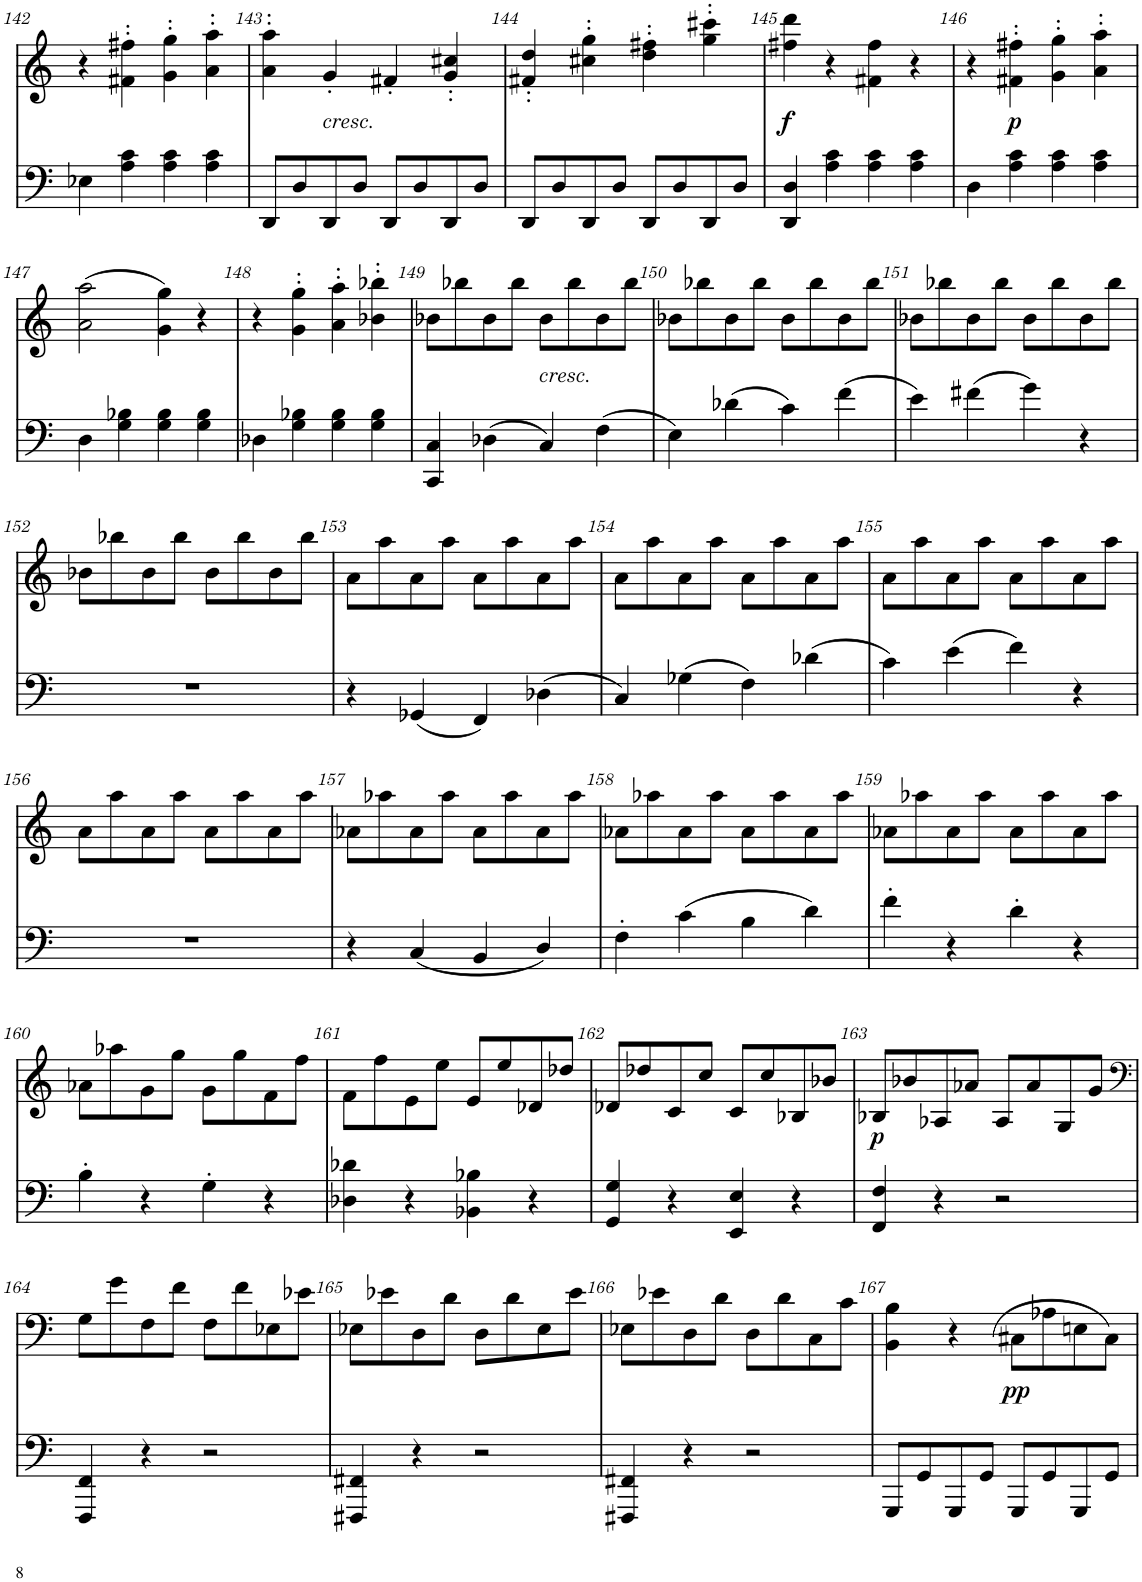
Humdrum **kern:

**kern	**kern	**text	**dynam
*part2	*part1	*part1	*part1
*staff2	*staff1	*staff1	*staff1
*I"piano	*I"piano	*	*
*I'Pno	*I'Pno	*	*
!!LO:PB:g=z
*clefF4	*clefG2	*	*
*k[]	*k[]	*	*
*M2/2	*M2/2	*	*
*met(c|)	*met(c|)	*	*
=142	=142	=142	=142
4E-X\	4r	.	.
4A\ 4c\	4f#X\' 4ff#X\'	.	.
4A\ 4c\	4g\' 4gg\'	.	.
4A\ 4c\	4a\' 4aa\'	.	.
=143	=143	=143	=143
8DD/L	4a\' 4aa\'	.	.
8D/	.	.	.
!	!LO:TX:b:i:t=cresc.	!	!
8DD/	4g'/	.	.
8D/J	.	.	.
8DD/L	4f#X'/	.	.
8D/	.	.	.
8DD/	4g/' 4cc#X/'	.	.
8D/J	.	.	.
=144	=144	=144	=144
8DD/L	4f#X/' 4dd/'	.	.
8D/	.	.	.
8DD/	4cc#X\' 4gg\'	.	.
8D/J	.	.	.
8DD/L	4dd\' 4ff#X\'	.	.
8D/	.	.	.
8DD/	4gg\' 4ccc#X\'	.	.
8D/J	.	.	.
=145	=145	=145	=145
!	!	!LO:LY:b	!LO:DY:b
4DD/ 4D/	4ff#X\ 4ddd\	f	f
4A\ 4c\	4r	.	.
4A\ 4c\	4f#X\ 4ff#\	.	.
4A\ 4c\	4r	.	.
=146	=146	=146	=146
4D\	4r	.	.
!	!	!LO:LY:b	!LO:DY:b
4A\ 4c\	4f#X\' 4ff#X\'	p	p
4A\ 4c\	4g\' 4gg\'	.	.
4A\ 4c\	4a\' 4aa\'	.	.
!!LO:LB:g=z
=147	=147	=147	=147
4D\	(2a\ 2aa\	.	.
4G\ 4B-X\	.	.	.
4G\ 4B-\	4g\ 4gg\)	.	.
4G\ 4B-\	4r	.	.
=148	=148	=148	=148
4D-X\	4r	.	.
4G\ 4B-X\	4g\' 4gg\'	.	.
4G\ 4B-\	4a\' 4aa\'	.	.
4G\ 4B-\	4b-X\' 4bb-X\'	.	.
=149	=149	=149	=149
4CC/ 4C/	8b-X\L	.	.
.	8bb-X\	.	.
(4D-X\	8b-\	.	.
.	8bb-\J	.	.
!	!LO:TX:b:i:t=cresc.	!	!
4C/)	8b-\L	.	.
.	8bb-\	.	.
(4F\	8b-\	.	.
.	8bb-\J	.	.
=150	=150	=150	=150
4E\)	8b-X\L	.	.
.	8bb-X\	.	.
(4d-X\	8b-\	.	.
.	8bb-\J	.	.
4c\)	8b-\L	.	.
.	8bb-\	.	.
(4f\	8b-\	.	.
.	8bb-\J	.	.
=151	=151	=151	=151
4e\)	8b-X\L	.	.
.	8bb-X\	.	.
(4f#X\	8b-\	.	.
.	8bb-\J	.	.
4g\)	8b-\L	.	.
.	8bb-\	.	.
4r	8b-\	.	.
.	8bb-\J	.	.
!!LO:LB:g=z
=152	=152	=152	=152
1r	8b-X\L	.	.
.	8bb-X\	.	.
.	8b-\	.	.
.	8bb-\J	.	.
.	8b-\L	.	.
.	8bb-\	.	.
.	8b-\	.	.
.	8bb-\J	.	.
=153	=153	=153	=153
4r	8a\L	.	.
.	8aa\	.	.
(4GG-X/	8a\	.	.
.	8aa\J	.	.
4FF/)	8a\L	.	.
.	8aa\	.	.
(4D-X\	8a\	.	.
.	8aa\J	.	.
=154	=154	=154	=154
4C/)	8a\L	.	.
.	8aa\	.	.
(4G-X\	8a\	.	.
.	8aa\J	.	.
4F\)	8a\L	.	.
.	8aa\	.	.
(4d-X\	8a\	.	.
.	8aa\J	.	.
=155	=155	=155	=155
4c\)	8a\L	.	.
.	8aa\	.	.
(4e\	8a\	.	.
.	8aa\J	.	.
4f\)	8a\L	.	.
.	8aa\	.	.
4r	8a\	.	.
.	8aa\J	.	.
!!LO:LB:g=z
=156	=156	=156	=156
1r	8a\L	.	.
.	8aa\	.	.
.	8a\	.	.
.	8aa\J	.	.
.	8a\L	.	.
.	8aa\	.	.
.	8a\	.	.
.	8aa\J	.	.
=157	=157	=157	=157
4r	8a-X\L	.	.
.	8aa-X\	.	.
(4C/	8a-\	.	.
.	8aa-\J	.	.
4BB/	8a-\L	.	.
.	8aa-\	.	.
4D/)	8a-\	.	.
.	8aa-\J	.	.
=158	=158	=158	=158
4F'\	8a-X\L	.	.
.	8aa-X\	.	.
(4c\	8a-\	.	.
.	8aa-\J	.	.
4B\	8a-\L	.	.
.	8aa-\	.	.
4d\)	8a-\	.	.
.	8aa-\J	.	.
=159	=159	=159	=159
4f'\	8a-X\L	.	.
.	8aa-X\	.	.
4r	8a-\	.	.
.	8aa-\J	.	.
4d'\	8a-\L	.	.
.	8aa-\	.	.
4r	8a-\	.	.
.	8aa-\J	.	.
!!LO:LB:g=z
=160	=160	=160	=160
4B'\	8a-X\L	.	.
.	8aa-X\	.	.
4r	8g\	.	.
.	8gg\J	.	.
4G'\	8g\L	.	.
.	8gg\	.	.
4r	8f\	.	.
.	8ff\J	.	.
=161	=161	=161	=161
4D-X\ 4d-X\	8f\L	.	.
.	8ff\	.	.
4r	8e\	.	.
.	8ee\J	.	.
4BB-X\ 4B-X\	8e/L	.	.
.	8ee/	.	.
4r	8d-X/	.	.
.	8dd-X/J	.	.
=162	=162	=162	=162
4GG/ 4G/	8d-X/L	.	.
.	8dd-X/	.	.
4r	8c/	.	.
.	8cc/J	.	.
4EE/ 4E/	8c/L	.	.
.	8cc/	.	.
4r	8B-X/	.	.
.	8b-X/J	.	.
=163	=163	=163	=163
!	!	!LO:LY:b	!LO:DY:b
4FF/ 4F/	8B-X/L	p	p
.	8b-X/	.	.
4r	8A-X/	.	.
.	8a-X/J	.	.
2r	8A-/L	.	.
.	8a-/	.	.
.	8G/	.	.
.	8g/J	.	.
!!LO:LB:g=z
=164	=164	=164	=164
*	*clefF4	*	*
4FFF/ 4FF/	8G\L	.	.
.	8g\	.	.
4r	8F\	.	.
.	8f\J	.	.
2r	8F\L	.	.
.	8f\	.	.
.	8E-X\	.	.
.	8e-X\J	.	.
=165	=165	=165	=165
4FFF#X/ 4FF#X/	8E-X\L	.	.
.	8e-X\	.	.
4r	8D\	.	.
.	8d\J	.	.
2r	8D\L	.	.
.	8d\	.	.
.	8E-\	.	.
.	8e-\J	.	.
=166	=166	=166	=166
4FFF#X/ 4FF#X/	8E-X\L	.	.
.	8e-X\	.	.
4r	8D\	.	.
.	8d\J	.	.
2r	8D\L	.	.
.	8d\	.	.
.	8C\	.	.
.	8c\J	.	.
=167	=167	=167	=167
8GGG/L	4BB\ 4B\	.	.
8GG/	.	.	.
8GGG/	4r	.	.
8GG/J	.	.	.
!	!	!LO:LY:b	!LO:DY:b
8GGG/L	8C#X\L	pp	pp
8GG/	8A-X\	.	.
8GGG/	8En\	.	.
8GG/J	8C#\J	.	.
=	=	=	=
*-	*-	*-	*-
